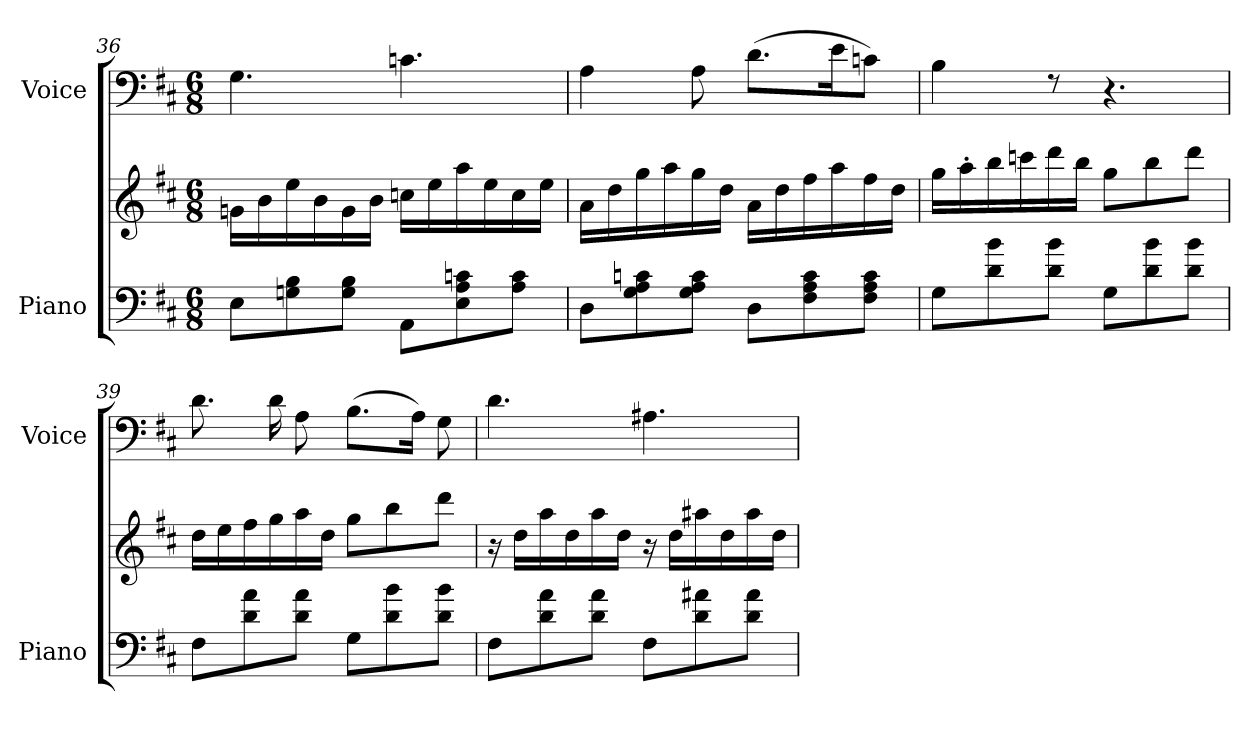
**kern	**kern	**kern
*part2	*part2	*part1
*staff3	*staff2	*staff1
*I"Piano	*	*I"Voice
*I'Piano	*	*I'Voice
*clefF4	*clefG2	*clefF4
*k[f#c#]	*k[f#c#]	*k[f#c#]
*M6/8	*M6/8	*M6/8
=36	=36	=36
8E\L	16gn\LL	4.G\
.	16b\	.
8Gn\ 8B\	16ee\	.
.	16b\	.
8G\ 8B\J	16g\	.
.	16b\JJ	.
8AA\L	16ccn\LL	4.cn\
.	16ee\	.
8E\ 8A\ 8cn\	16aa\	.
.	16ee\	.
8A\ 8c\J	16cc\	.
.	16ee\JJ	.
!!LO:LB:g=z
=37	=37	=37
8D\L	16a\LL	4A\
.	16dd\	.
8G\ 8A\ 8cn\	16gg\	.
.	16aa\	.
8G\ 8A\ 8c\J	16gg\	8A\
.	16dd\JJ	.
8D\L	16a\LL	(>8.d\L
.	16dd\	.
8F#\ 8A\ 8c\	16ff#\	.
.	16aa\	16eZ<\k
8F#\ 8A\ 8c\J	16ff#\	8cn\J)
.	16dd\JJ	.
=38	=38	=38
8G\L	16gg\LL	4B\
.	16aa'>\	.
8d\ 8b\	16bb\	.
.	16cccn\	.
8d\ 8b\J	16ddd\	8rE
.	16bb\JJ	.
8G\L	8gg\L	4.r
8d\ 8b\	8bb\	.
8d\ 8b\J	8ddd\J	.
=39	=39	=39
8F#\L	16dd\LL	8.d\
.	16ee\	.
8d\ 8a\	16ff#\	.
.	16gg\	16d\
8d\ 8a\J	16aa\	8A\
.	16dd\JJ	.
8G\L	8gg\L	(>8.B\L
8d\ 8b\	8bb\	.
.	.	16A\Jk)
8d\ 8b\J	8ddd\J	8G\
=40	=40	=40
8F#\L	16ra	4.d\
.	16dd\LL	.
8d\ 8a\	16aa\	.
.	16dd\	.
8d\ 8a\J	16aa\	.
.	16dd\JJ	.
8F#\L	16r	4.A#X\
.	16dd\LL	.
8d\ 8a#X\	16aa#X\	.
.	16dd\	.
8d\ 8a#\J	16aa#\	.
.	16dd\JJ	.
=	=	=
*-	*-	*-
